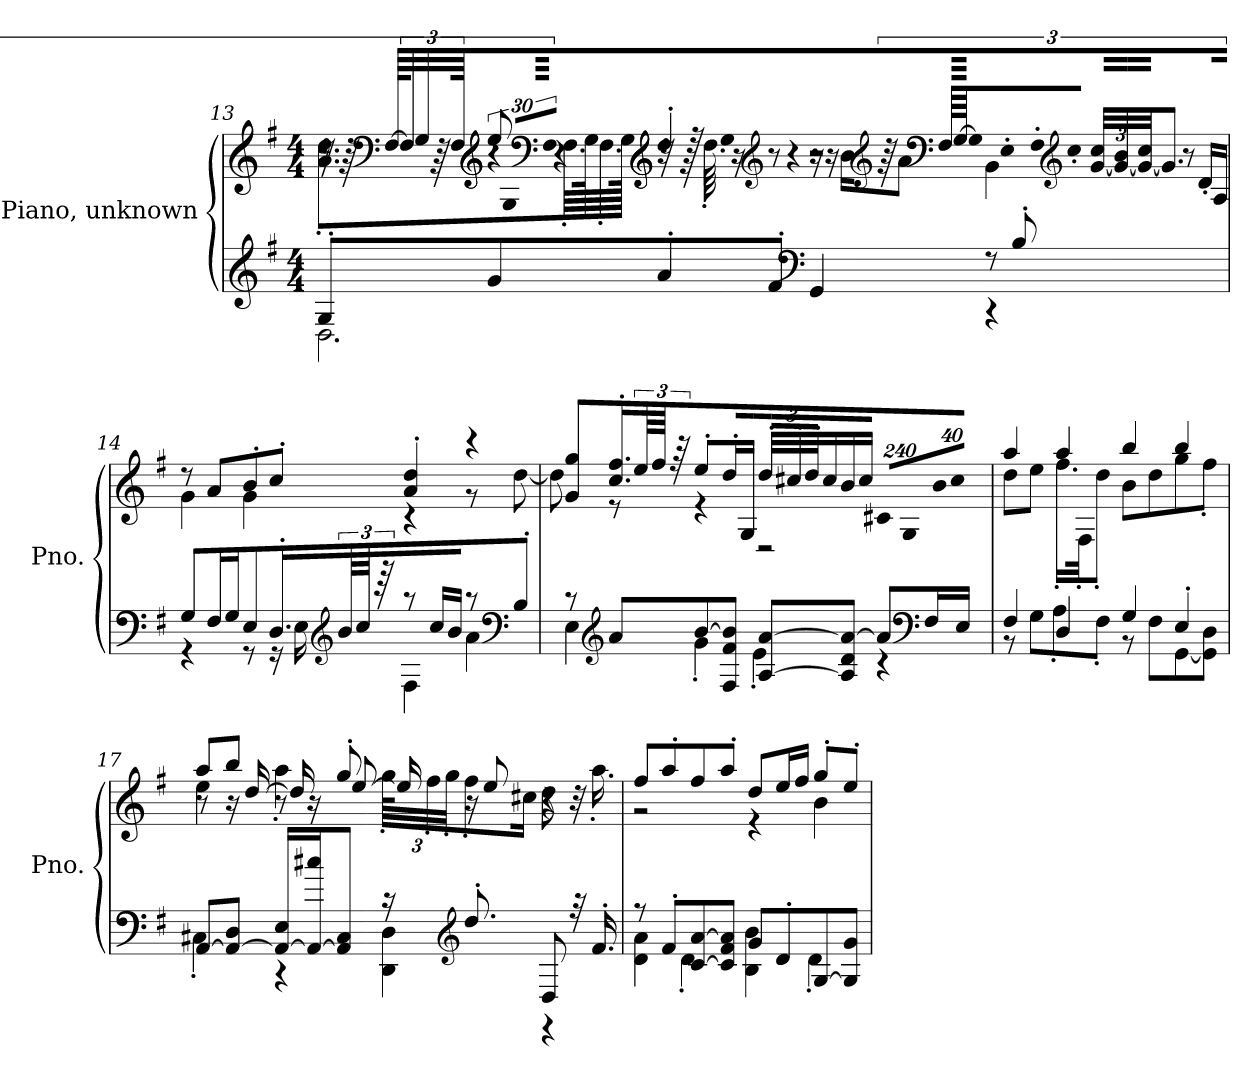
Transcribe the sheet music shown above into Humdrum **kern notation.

**kern	**kern
*part1	*part1
*staff2	*staff1
*I"Piano, unknown	*
*I'Pno.	*
!!LO:LB:g=z
*clefG2	*clefG2
*k[f#]	*k[f#]
*M4/4	*M4/4
=13	=13
*^	*^
*	*	*	*^
8G'/L	2.D\	8r	8.a\' 8.dd\'L	32r
.	.	.	.	64r
*	*	*clefF4	*	*
.	.	.	.	[64F#/KLLL
.	.	.	.	48F#/]
.	.	.	.	48G/JJJ
.	.	.	.	96r
.	.	.	.	96F#/
*	*	*clefG2	*	*
!	!	!	!	!LO:N:vis=128
8g/	.	8ee/	.	1920%17r
!	!	!	!	!LO:N:vis=256
.	.	.	.	1920%17G/KLLLL
*	*	*clefF4	*	*
!	!	!	!	!LO:N:vis=64
.	.	.	.	960%17F#/JJJJ
.	.	.	.	1920ryy
!	!	!	!	!LO:N:vis=128
.	.	.	.	1920%17r
!	!	!	!	!LO:N:vis=256
.	.	.	.	1920%17G/
!	!	!	!	!LO:N:vis=128
.	.	.	.	1920%17r
.	.	.	64.F#'\LLL	16r
.	.	.	128G\K	.
.	.	.	64.F#'\	.
.	.	.	128G\JJJJk	.
*	*	*clefG2	*	*
8a'/	.	4dd'/	32r	96r
*	*	*clefF4	*	*
.	.	.	.	96F#/LLLL
.	.	.	.	[96G/J
.	.	.	128r	32G/]
.	.	.	64.F#'\	.
.	.	.	16r	32E'/
.	.	.	.	32F#'/JJ
*	*	*clefG2	*	*
8f#'/J	.	.	8r	8cc'/J
*clefF4	*	*	*	*
*	*	*	*	*Xbrackettup
4GG/	.	2r	16r	[48g/ 48cc/LLL
.	.	.	.	48g/_ 48b/
.	.	.	.	48g/_ 48cc/JJ
.	.	.	16b\KL	8.g/J]
.	.	.	8a\J	.
8r	4r	.	4g\	8r
8B'/	.	.	.	16d'/LL
.	.	.	.	16A/JJ
*	*	*	*v	*v
!!LO:LB:g=z
=14	=14	=14	=14
8G/L	4r	8r	4g\
16F#/L	.	8a/L	.
16G/J	.	.	.
8E/	8r	8b'/	4g\
16.D'/L	16r	8cc'/J	.
.	16E\	.	.
*clefG2	*	*	*
96b/LL	.	.	.
96cc/JJJJ	.	.	.
96r	.	.	.
8r	4F#\	4a/' 4dd/'	4r
16cc/LL	.	.	.
16b/JJ	.	.	.
8r	4a\	4r	8r
*clefF4	*	*	*
8B'/	.	.	[8dd\
=15	=15	=15	=15
8r	4E\	8g/ 8gg/L	8dd\]
*clefG2	*	*	*
8a/L	.	16.cc/' 16.ff#/'L	8r
*	*	*brackettup	*
.	.	96ee/LL	.
.	.	96ff#/JJJJ	.
.	.	96r	.
[8b/	4g'\	8ee'/L	4r
8F#/ 8f#/ 8b/]J	.	16dd'/L	.
.	.	16G/JJ	.
*	*	*Xbrackettup	*
[8A/ [8a/L	4e'\	48dd'/LLL	2r
.	.	48cc#X'/	.
.	.	48dd'/J	.
.	.	16cc#/	.
8A/] 8d/ 8a/_J	.	16b/	.
.	.	16cc#/JJ	.
!	!	!LO:N:vis=16	!
8a/L]	4r	1920%137c#X/LL	.
!	!	!LO:N:vis=16	!
.	.	1920%137G/	.
*clefF4	*	*	*
16F#/L	.	.	.
!	!	!LO:N:vis=32	!
.	.	640%23b/K	.
!	!	!LO:N:vis=16	!
.	.	1920%137cc#/JJ	.
16E/JJ	.	.	.
!!LO:LB:g=z	!!
=16	=16	=16	=16
4F#/	8r	4aa/	8dd\L
.	8G\L	.	8ee\J
4D/	8A'\	4aa/	16.ff#'\LL
.	.	.	32F#'\JK
.	8F#'\J	.	8dd'\J
4G/	8r	4bb/	8b\L
.	8F#\L	.	8dd\
4E'/	[8GG\	4bb/	8gg\
.	8GG\] 8D\J	.	8ff#'\J
=17	=17	=17	=17
*	*	*	*^
[8AA/L	4C#X'\	8aa/L	4ee\	8r
8AA/_ 8D/J	.	8bb/J	.	16r
.	.	.	.	[16dd/
16AA/_ 16E/LL	4r	8r	4aa'\	16dd/]
16AA/_ 16cc#X/J	.	.	.	16r
8AA/] 8C#/J	.	8gg'/	.	[8ee/
16r	4DD\ 4D\	2r	48gg'\LLL	16ee/]
.	.	.	48ff#'\	.
.	.	.	48gg'\JJ	.
*clefG2	*	*	*	*
8.dd'/	.	.	8ff#'\	16r
.	.	.	.	8ee/
.	.	.	16cc#X\Jk	.
8D/	4r	.	8dd\	4r
32r	.	.	32r	.
16.f#'/	.	.	16.aa'\	.
*	*	*	*v	*v
!!LO:LB:g=z
=18	=18	=18	=18
8r	4d\ 4a\	8ff#/L	2r
8f#'/L	.	8aa'/	.
[8c/ [8a/	4d'\	8ff#/	.
8c/] 8f#/ 8a/]J	.	8aa'/J	.
8g/L	4B\ 4b\	8dd/L	4r
8d'/	.	16ee/L	.
.	.	16ff#/JJ	.
[8G/	4d'\	8gg'/L	4b\
8G/] 8g/J	.	8ee'/J	.
*v	*v	*	*
*	*v	*v
=	=
*-	*-
